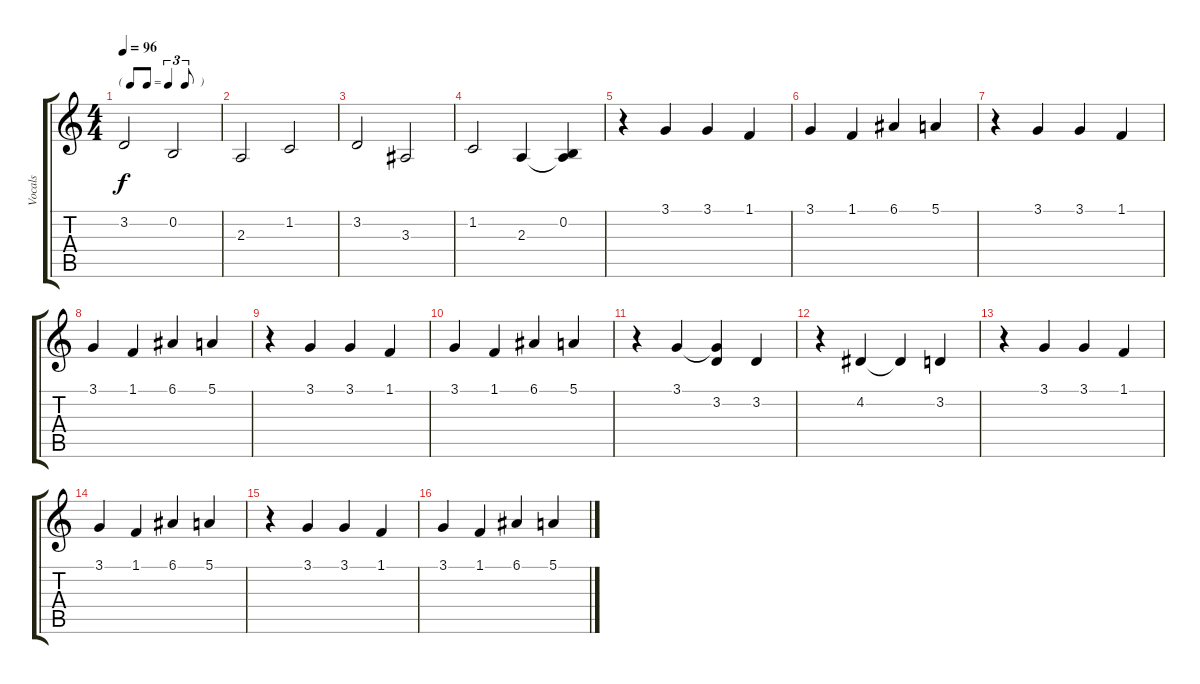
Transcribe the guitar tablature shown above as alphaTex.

\track ("Vocals" "Vocals") {instrument voiceoohs}
\staff {score tabs}
\tuning (E4 B3 G3 D3 A2 E2) {hide}
\ts (4 4)
\tf triplet8th
\tempo 96
\clef g2
\ks c
3.2.2{dy f} 0.2.2 |
2.3.2 1.2.2 |
3.2.2 3.3.2 |
1.2.2 2.3.4 (0.2 2.3{t}).4 |
r.4 3.1.4 3.1.4 1.1.4 |
3.1.4 1.1.4 6.1.4 5.1.4 |
r.4 3.1.4 3.1.4 1.1.4 |
3.1.4 1.1.4 6.1.4 5.1.4 |
r.4 3.1.4 3.1.4 1.1.4 |
3.1.4 1.1.4 6.1.4 5.1.4 |
r.4 3.1.4 (3.1{t} 3.2).4 3.2.4 |
r.4 4.2.4 4.2{t}.4 3.2.4 |
r.4 3.1.4 3.1.4 1.1.4 |
3.1.4 1.1.4 6.1.4 5.1.4 |
r.4 3.1.4 3.1.4 1.1.4 |
3.1.4 1.1.4 6.1.4 5.1.4
